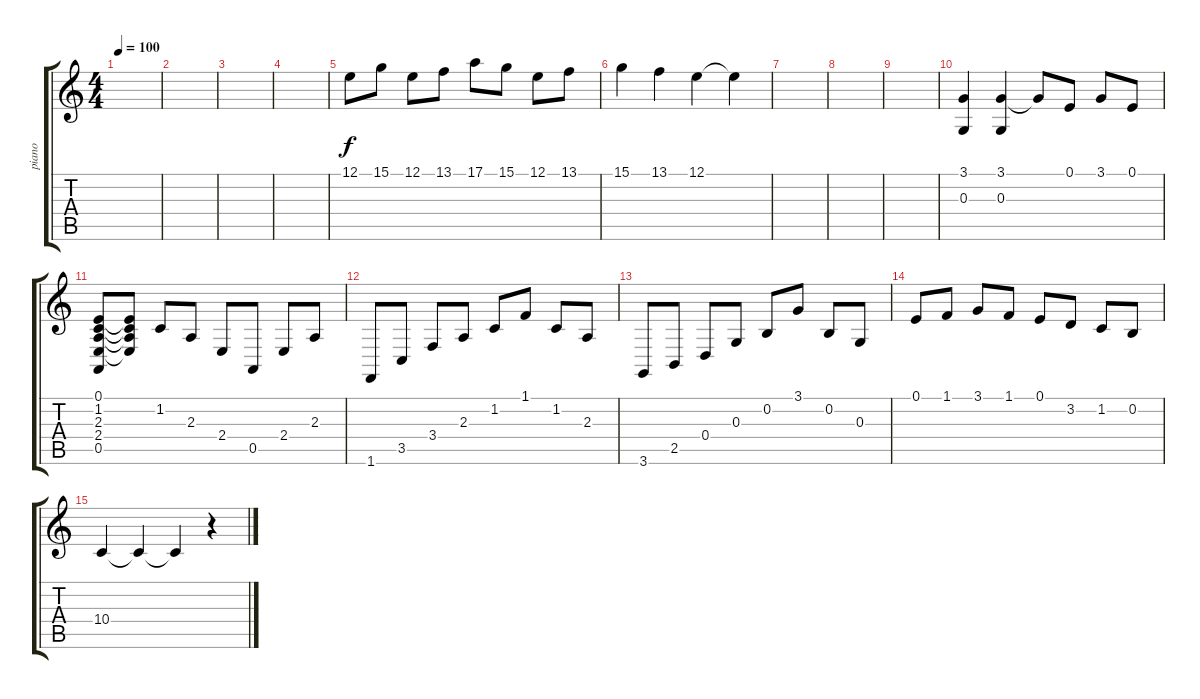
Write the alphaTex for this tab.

\track ("piano" "piano") {instrument acousticgrandpiano}
\staff {score tabs}
\tuning (E4 B3 G3 D3 A2 E2) {hide}
\ts (4 4)
\tempo 100
\clef g2
\ks c
|
|
|
|
12.1.8 15.1.8 12.1.8 13.1.8 17.1.8 15.1.8 12.1.8 13.1.8 |
15.1.4 13.1.4 12.1.4 12.1{t}.4 |
|
|
|
(3.1 0.3).4 (3.1 0.3).4 3.1{t}.8 0.1.8 3.1.8 0.1.8 |
(0.1 1.2 2.3 2.4 0.5).8 (0.1{t} 1.2{t} 2.3{t} 2.4{t}).8 1.2.8 2.3.8 2.4.8 0.5.8 2.4.8 2.3.8 |
1.6.8 3.5.8 3.4.8 2.3.8 1.2.8 1.1.8 1.2.8 2.3.8 |
3.6.8 2.5.8 0.4.8 0.3.8 0.2.8 3.1.8 0.2.8 0.3.8 |
0.1.8 1.1.8 3.1.8 1.1.8 0.1.8 3.2.8 1.2.8 0.2.8 |
10.4.4 10.4{t}.4 10.4{t}.4 r.4
